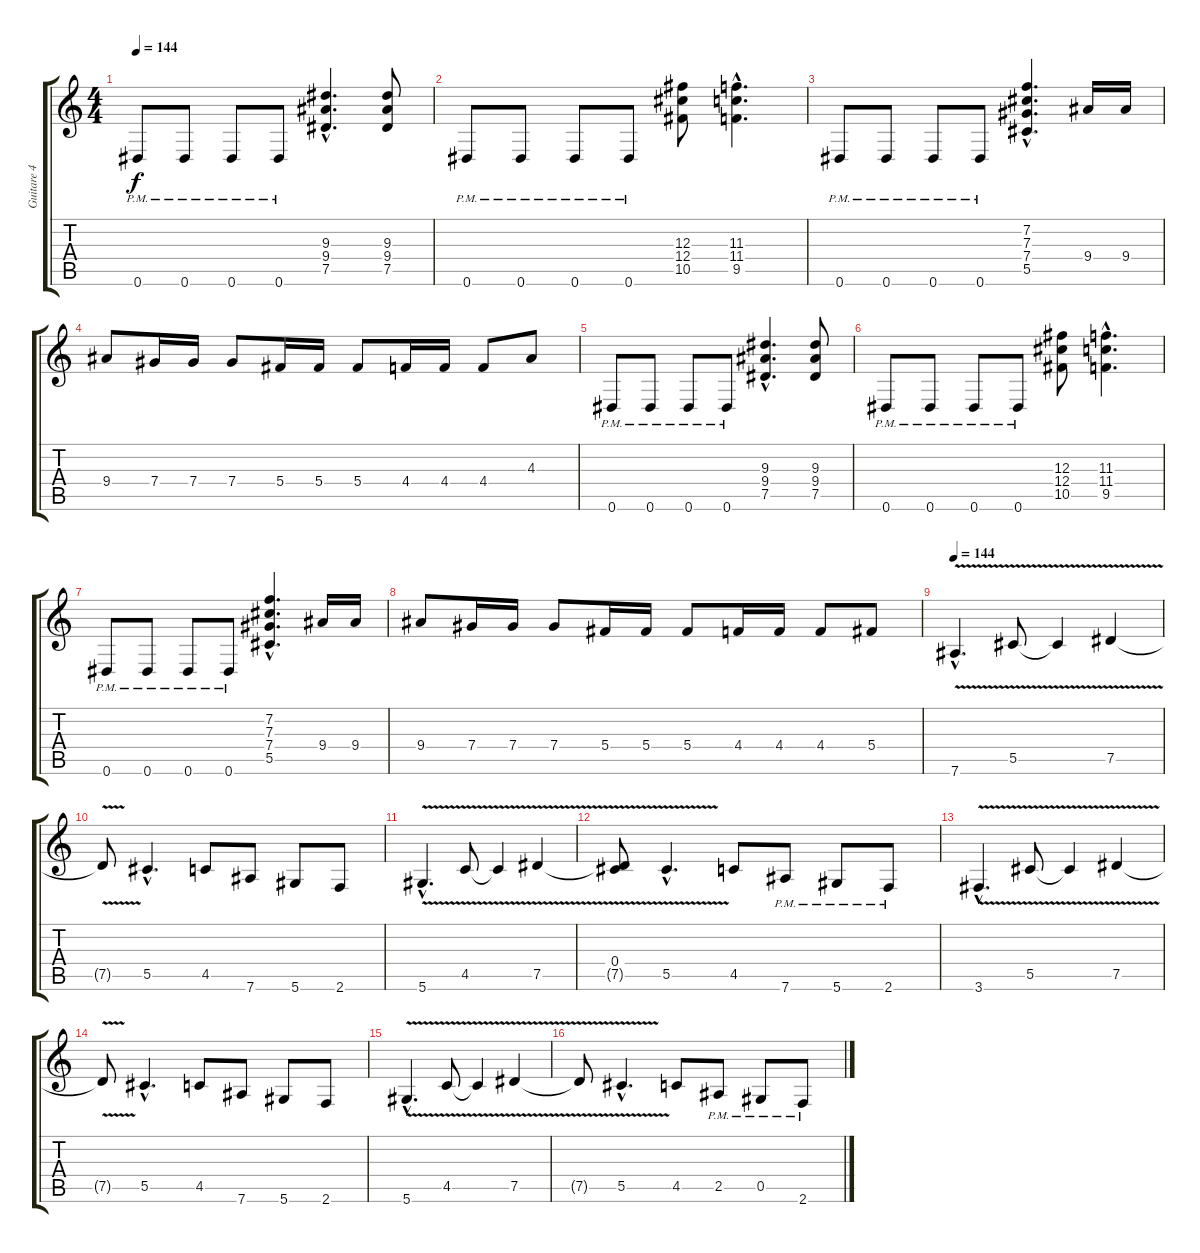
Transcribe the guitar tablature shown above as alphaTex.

\track ("Guitare 4 ( Electrique )" "Guitare 4 ") {instrument distortionguitar}
\staff {score tabs}
\tuning (Eb4 Bb3 Gb3 Db3 Ab2 Eb2) {hide}
\ts (4 4)
\tempo 144
\clef g2
\ks c
0.6{pm}.8{dy f} 0.6{pm}.8 0.6{pm}.8 0.6{pm}.8 (9.3{hac} 9.4{hac} 7.5{hac}).4{d} (9.3 9.4 7.5).8 |
0.6{pm}.8 0.6{pm}.8 0.6{pm}.8 0.6{pm}.8 (12.3 12.4 10.5).8 (11.3{hac} 11.4{hac} 9.5{hac}).4{d} |
0.6{pm}.8 0.6{pm}.8 0.6{pm}.8 0.6{pm}.8 (7.2{hac} 7.3{hac} 7.4{hac} 5.5{hac}).4{d} 9.4.16 9.4.16 |
9.4.8 7.4.16 7.4.16 7.4.8 5.4.16 5.4.16 5.4.8 4.4.16 4.4.16 4.4.8 4.3.8 |
0.6{pm}.8 0.6{pm}.8 0.6{pm}.8 0.6{pm}.8 (9.3{hac} 9.4{hac} 7.5{hac}).4{d} (9.3 9.4 7.5).8 |
0.6{pm}.8 0.6{pm}.8 0.6{pm}.8 0.6{pm}.8 (12.3 12.4 10.5).8 (11.3{hac} 11.4{hac} 9.5{hac}).4{d} |
0.6{pm}.8 0.6{pm}.8 0.6{pm}.8 0.6{pm}.8 (7.2{hac} 7.3{hac} 7.4{hac} 5.5{hac}).4{d} 9.4.16 9.4.16 |
9.4.8 7.4.16 7.4.16 7.4.8 5.4.16 5.4.16 5.4.8 4.4.16 4.4.16 4.4.8 5.4.8 |
\tempo 144
7.6{v hac}.4{d} 5.5{v}.8 5.5{t}.4 7.5{v}.4 |
7.5{t}.8 5.5{hac}.4{d} 4.5.8 7.6.8 5.6.8 2.6.8 |
5.6{v hac}.4{d} 4.5{v}.8 4.5{t}.4 7.5{v}.4 |
(0.4 7.5{t}).8 5.5{v hac}.4{d} 4.5.8 7.6{pm}.8 5.6{pm}.8 2.6{pm}.8 |
3.6{v hac}.4{d} 5.5{v}.8 5.5{t}.4 7.5{v}.4 |
7.5{t}.8 5.5{hac}.4{d} 4.5.8 7.6.8 5.6.8 2.6.8 |
5.6{v hac}.4{d} 4.5{v}.8 4.5{t}.4 7.5{v}.4 |
7.5{t}.8 5.5{v hac}.4{d} 4.5.8 2.5{pm}.8 0.5{pm}.8 2.6{pm}.8
